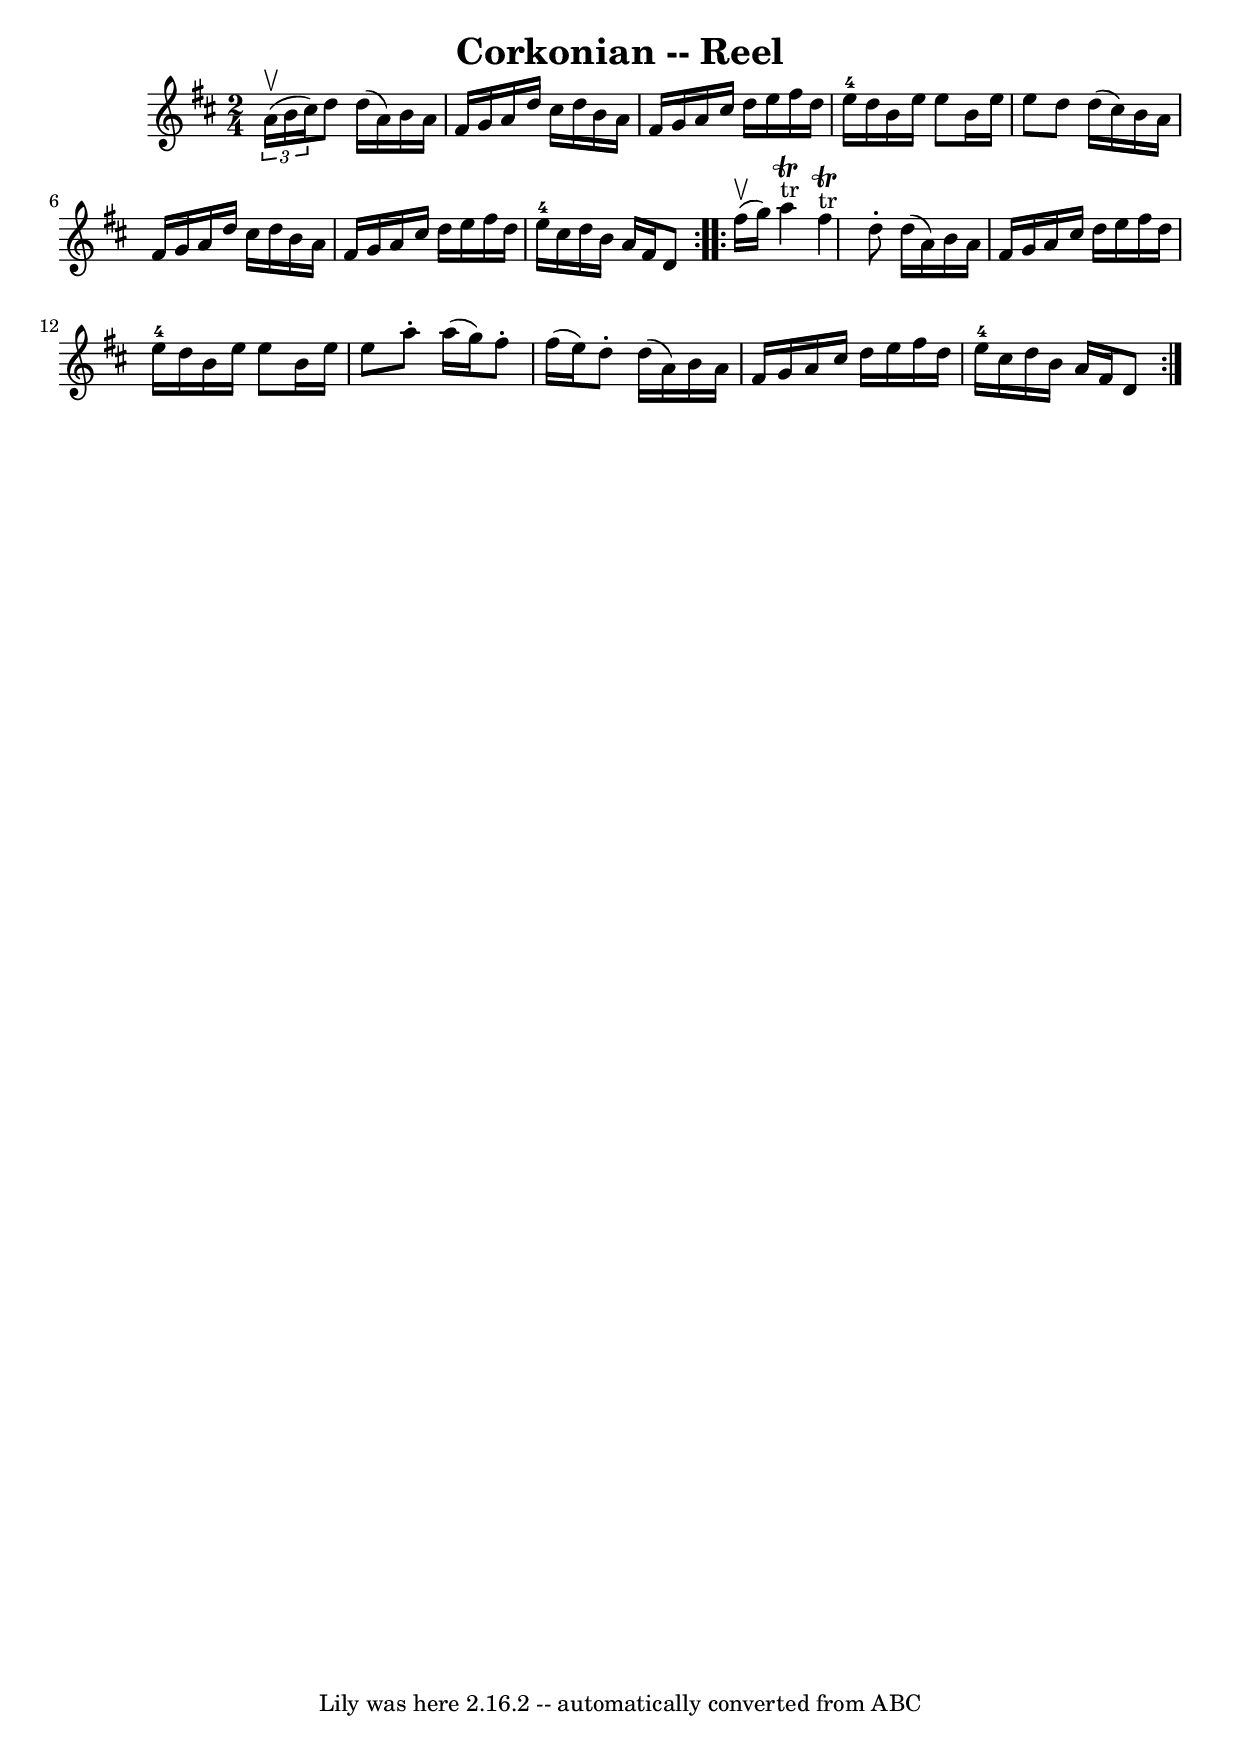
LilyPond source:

\version "2.7.40"
\include "Mammoth.ily"
\header {
	%% book = "Ryan's Mammoth Collection"
	crossRefNumber = "1"
	footnotes = "\\\\146\\\\Similar to The Merry Blacksmith"
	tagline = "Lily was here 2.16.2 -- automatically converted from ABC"
	title = "Corkonian -- Reel"
}
voicedefault =  {


\repeat volta 2 {
\time 2/4 \key d \major   \times 2/3 { a'16^\upbow(b'16 cis''16) } 
|
 d''8 d''16 (a'16) b'16 a'16 fis'16 g'16    
|
 a'16 d''16 cis''16 d''16 b'16 a'16 fis'16 g'16  
  |
 a'16 cis''16 d''16 e''16 fis''16 d''16 e''16 
-4 d''16    |
 b'16 e''16 e''8 b'16 e''16 e''8    
|
 d''8 d''16 (cis''16) b'16 a'16 fis'16 g'16    
|
 a'16 d''16 cis''16 d''16 b'16 a'16 fis'16 g'16  
  |
 a'16 cis''16 d''16 e''16 fis''16 d''16 e''16 
-4 cis''16    |
 d''16 b'16 a'16 fis'16 d'8    
} \repeat volta 2 { fis''16^\upbow(g''16) |
 a''4 
^"tr"^\trill fis''4^"tr"^\trill   |
 d''8 -. d''16 (a'16)  
 b'16 a'16 fis'16 g'16    |
 a'16 cis''16 d''16 e''16 
 fis''16 d''16 e''16-4 d''16    |
 b'16 e''16 e''8   
 b'16 e''16 e''8    |
 a''8 -. a''16 (g''16) fis''8 
-. fis''16 (e''16)   |
 d''8 -. d''16 (a'16) b'16    
a'16 fis'16 g'16    |
 a'16 cis''16 d''16 e''16    
fis''16 d''16 e''16-4 cis''16    |
 d''16 b'16 a'16    
fis'16 d'8    }   
}

\score{
    <<

	\context Staff="default"
	{
	    \voicedefault 
	}

    >>
	\layout {
	}
	\midi {}
}
